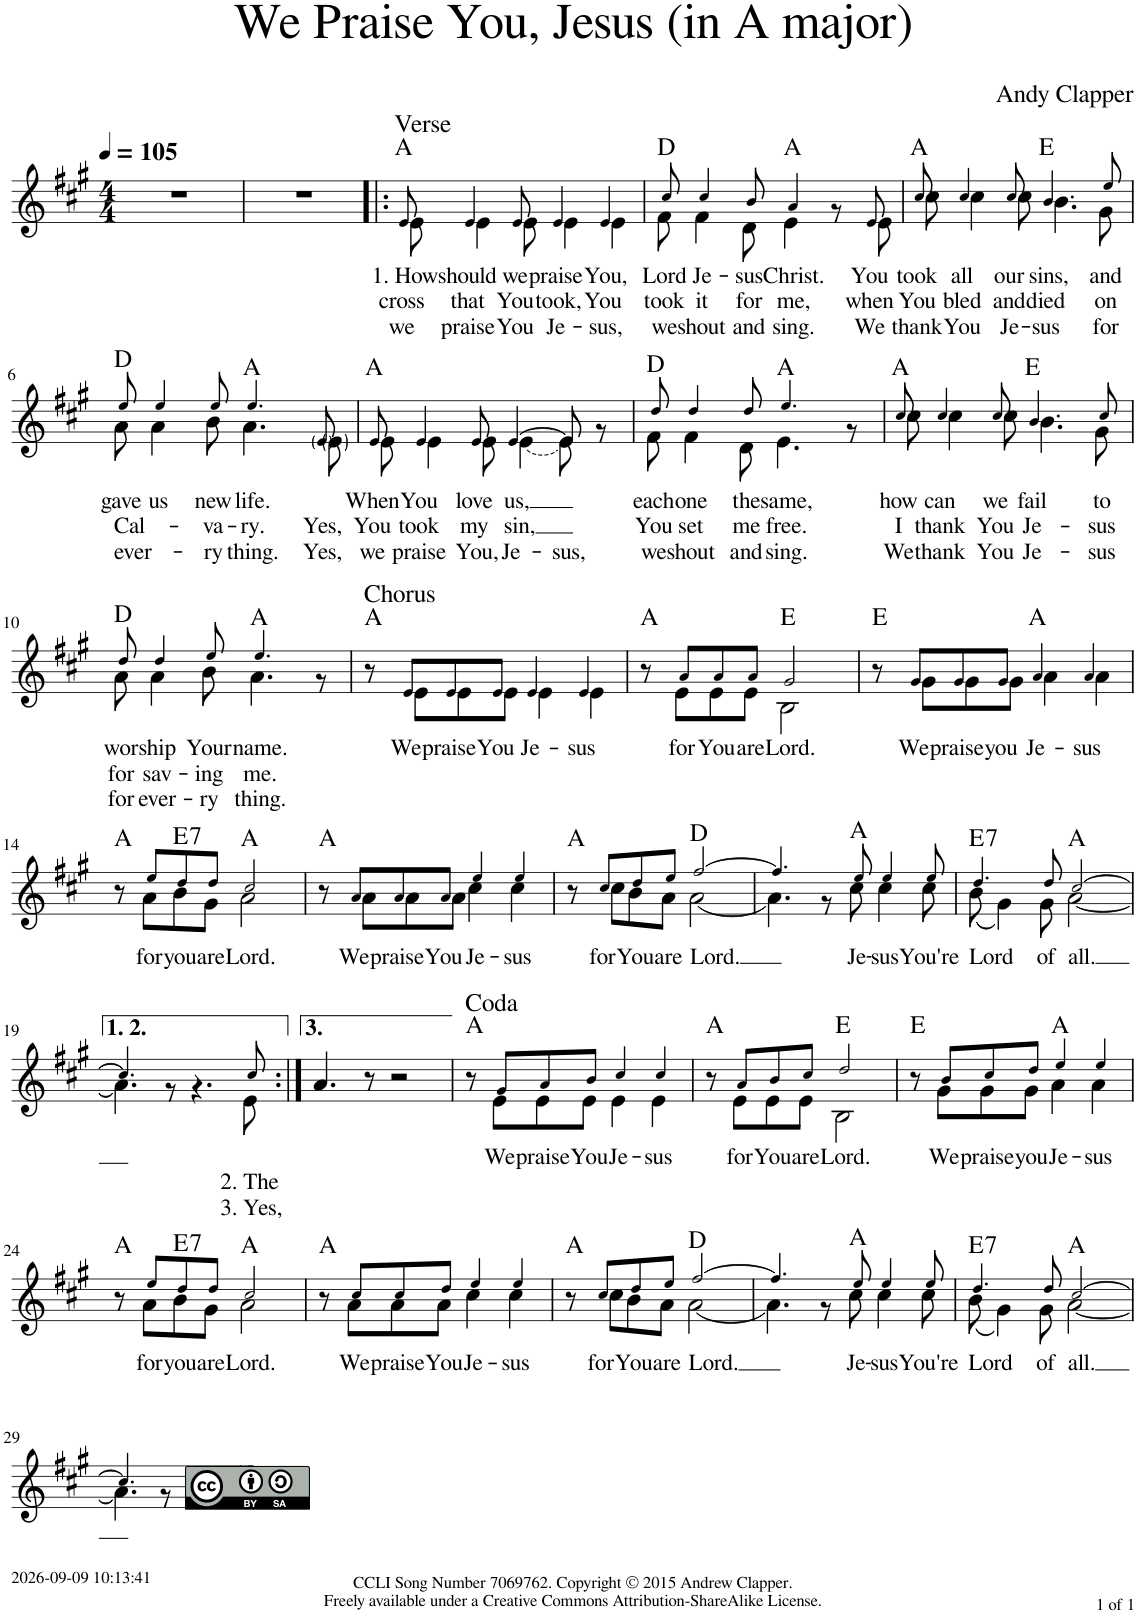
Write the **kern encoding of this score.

**kern	**text	**text	**text	**harte
*part1	*part1	*part1	*part1	*part1
*staff1	*staff1	*staff1	*staff1	*
*I"Voice	*	*	*	*
*I'Vo.	*	*	*	*
*clefG2	*	*	*	*
*k[f#c#g#]	*	*	*	*
*M4/4	*	*	*	*
*MM105	*	*	*	*
=1	=1	=1	=1	=1
1r	.	.	.	.
=2	=2	=2	=2	=2
1r	.	.	.	.
=3!|:	=3!|:	=3!|:	=3!|:	=3!|:
!LO:TX:a:t=Verse	!	!	!	!
!	!LO:LY:b	!LO:LY:b	!LO:LY:b	!
*^	*	*	*	*
8e!/	8e\	1. How	cross	we	A:maj
!	!	!LO:LY:b	!LO:LY:b	!LO:LY:b	!
4e!/	4e\	should	that	praise	.
!	!	!LO:LY:b	!LO:LY:b	!LO:LY:b	!
8e!/	8e\	we	You	You	.
!	!	!LO:LY:b	!LO:LY:b	!LO:LY:b	!
4e!/	4e\	praise	took,	Je-	.
!	!	!LO:LY:b	!LO:LY:b	!LO:LY:b	!
4e!/	4e\	You,	You	-sus,	.
=4	=4	=4	=4	=4	=4
!	!	!LO:LY:b	!LO:LY:b	!LO:LY:b	!
8cc#!/	8f#\	Lord	took	we	D:maj
!	!	!LO:LY:b	!LO:LY:b	!LO:LY:b	!
4cc#!/	4f#\	Je-	it	shout	.
!	!	!LO:LY:b	!LO:LY:b	!LO:LY:b	!
8b!/	8d\	-sus	for	and	.
!	!	!LO:LY:b	!LO:LY:b	!LO:LY:b	!
4a!/	4e\	Christ.	me,	sing.	A:maj
8ryy	8r	.	.	.	.
!	!	!LO:LY:b	!LO:LY:b	!LO:LY:b	!
8e!/	8e\	You	when	We	.
=5	=5	=5	=5	=5	=5
!	!	!LO:LY:b	!LO:LY:b	!LO:LY:b	!
8cc#!/	8cc#\	took	You	thank	A:maj
!	!	!LO:LY:b	!LO:LY:b	!LO:LY:b	!
4cc#!/	4cc#\	all	bled	You	.
!	!	!LO:LY:b	!LO:LY:b	!LO:LY:b	!
8cc#!/	8cc#\	our	and	Je-	.
!	!	!LO:LY:b	!LO:LY:b	!LO:LY:b	!
4.b!/	4.b\	sins,	died	-sus	E:maj
!	!	!LO:LY:b	!LO:LY:b	!LO:LY:b	!
8ee!/	8g#\	and	on	for	.
!!LO:LB:g=z	!!
=6	=6	=6	=6	=6	=6
!	!	!LO:LY:b	!LO:LY:b	!LO:LY:b	!
8ee!/	8a\	gave	Cal-	ever-	D:maj
!	!	!LO:LY:b	!	!	!
4ee!/	4a\	us	.	.	.
!	!	!LO:LY:b	!LO:LY:b	!LO:LY:b	!
8ee!/	8b\	new	-va-	-ry	.
!	!	!LO:LY:b	!LO:LY:b	!LO:LY:b	!
4.ee!/	4.a\	life.	-ry.	thing.	A:maj
!	!	!	!LO:LY:b	!LO:LY:b	!
8e!/	8e\	.	Yes,	Yes,	.
=7	=7	=7	=7	=7	=7
!	!	!LO:LY:b	!LO:LY:b	!LO:LY:b	!
8e!/	8e\	When	You	we	A:maj
!	!	!LO:LY:b	!LO:LY:b	!LO:LY:b	!
4e!/	4e\	You	took	praise	.
!	!	!LO:LY:b	!LO:LY:b	!LO:LY:b	!
8e!/	8e\	love	my	You,	.
!	!LO:T:dash	!LO:LY:b	!LO:LY:b	!LO:LY:b	!
[4e!/	[4e\	us,	sin,	Je-	.
!	!	!	!	!LO:LY:b	!
8e/]	8e\]	.	.	-sus,	.
8ryy	8r	.	.	.	.
=8	=8	=8	=8	=8	=8
!	!	!LO:LY:b	!LO:LY:b	!LO:LY:b	!
8dd!/	8f#\	each	You	we	D:maj
!	!	!LO:LY:b	!LO:LY:b	!LO:LY:b	!
4dd!/	4f#\	one	set	shout	.
!	!	!LO:LY:b	!LO:LY:b	!LO:LY:b	!
8dd!/	8d\	the	me	and	.
!	!	!LO:LY:b	!LO:LY:b	!LO:LY:b	!
4.ee!/	4.e\	same,	free.	sing.	A:maj
8ryy	8r	.	.	.	.
=9	=9	=9	=9	=9	=9
!	!	!LO:LY:b	!LO:LY:b	!LO:LY:b	!
8cc#!/	8cc#\	how	I	We	A:maj
!	!	!LO:LY:b	!LO:LY:b	!LO:LY:b	!
4cc#!/	4cc#\	can	thank	thank	.
!	!	!LO:LY:b	!LO:LY:b	!LO:LY:b	!
8cc#!/	8cc#\	we	You	You	.
!	!	!LO:LY:b	!LO:LY:b	!LO:LY:b	!
4.b!/	4.b\	fail	Je-	Je-	E:maj
!	!	!LO:LY:b	!LO:LY:b	!LO:LY:b	!
8cc#!/	8g#\	to	-sus	-sus	.
!!LO:LB:g=z	!!
=10	=10	=10	=10	=10	=10
!	!	!LO:LY:b	!LO:LY:b	!LO:LY:b	!
8dd!/	8a\	wor-	for	for	D:maj
!	!	!LO:LY:b	!LO:LY:b	!LO:LY:b	!
4dd!/	4a\	-ship	sav-	ever-	.
!	!	!LO:LY:b	!LO:LY:b	!LO:LY:b	!
8ee!/	8b\	Your	-ing	-ry	.
!	!	!LO:LY:b	!LO:LY:b	!LO:LY:b	!
4.ee!/	4.a\	name.	me.	thing.	A:maj
8ryy	8r	.	.	.	.
=11	=11	=11	=11	=11	=11
!LO:TX:a:t=Chorus	!	!	!	!	!
8r	8ryy	.	.	.	A:maj
!	!	!LO:LY:b	!	!	!
8e!/L	8e\L	We	.	.	.
!	!	!LO:LY:b	!	!	!
8e!/	8e\	praise	.	.	.
!	!	!LO:LY:b	!	!	!
8e!/J	8e\J	You	.	.	.
!	!	!LO:LY:b	!	!	!
4e!/	4e\	Je-	.	.	.
!	!	!LO:LY:b	!	!	!
4e!/	4e\	-sus	.	.	.
=12	=12	=12	=12	=12	=12
8r	8ryy	.	.	.	A:maj
!	!	!LO:LY:b	!	!	!
8a!/L	8e\L	for	.	.	.
!	!	!LO:LY:b	!	!	!
8a!/	8e\	You	.	.	.
!	!	!LO:LY:b	!	!	!
8a!/J	8e\J	are	.	.	.
!	!	!LO:LY:b	!	!	!
2g#!/	2B\	Lord.	.	.	E:maj
=13	=13	=13	=13	=13	=13
8r	8ryy	.	.	.	E:maj
!	!	!LO:LY:b	!	!	!
8g#!/L	8g#\L	We	.	.	.
!	!	!LO:LY:b	!	!	!
8g#!/	8g#\	praise	.	.	.
!	!	!LO:LY:b	!	!	!
8g#!/J	8g#\J	you	.	.	.
!	!	!LO:LY:b	!	!	!
4a!/	4a\	Je-	.	.	A:maj
!	!	!LO:LY:b	!	!	!
4a!/	4a\	-sus	.	.	.
!!LO:LB:g=z	!!
=14	=14	=14	=14	=14	=14
8r	8ryy	.	.	.	A:maj
!	!	!LO:LY:b	!	!	!
8ee!/L	8a\L	for	.	.	.
!	!	!LO:LY:b	!	!	!LO:H:kt=7
8dd!/	8b\	you	.	.	E:7
!	!	!LO:LY:b	!	!	!
8dd!/J	8g#\J	are	.	.	.
!	!	!LO:LY:b	!	!	!
2cc#!/	2a\	Lord.	.	.	A:maj
=15	=15	=15	=15	=15	=15
8r	8ryy	.	.	.	A:maj
!	!	!LO:LY:b	!	!	!
8a!/L	8a\L	We	.	.	.
!	!	!LO:LY:b	!	!	!
8a!/	8a\	praise	.	.	.
!	!	!LO:LY:b	!	!	!
8a!/J	8a\J	You	.	.	.
!	!	!LO:LY:b	!	!	!
4ee!/	4cc#\	Je-	.	.	.
!	!	!LO:LY:b	!	!	!
4ee!/	4cc#\	-sus	.	.	.
=16	=16	=16	=16	=16	=16
8r	8ryy	.	.	.	A:maj
!	!	!LO:LY:b	!	!	!
8cc#!/L	8cc#\L	for	.	.	.
!	!	!LO:LY:b	!	!	!
8dd!/	8b\	You	.	.	.
!	!	!LO:LY:b	!	!	!
8ee!/J	8a\J	are	.	.	.
!	!	!LO:LY:b	!	!	!
[2ff#!/	[2a\	Lord.	.	.	D:maj
=17	=17	=17	=17	=17	=17
4.ff#!/]	4.a\]	.	.	.	.
8ryy	8r	.	.	.	.
!	!	!LO:LY:b	!	!	!
8ee!/	8cc#\	Je-	.	.	A:maj
!	!	!LO:LY:b	!	!	!
4ee!/	4cc#\	-sus	.	.	.
!	!	!LO:LY:b	!	!	!
8ee!/	8cc#\	You're	.	.	.
=18	=18	=18	=18	=18	=18
!	!	!LO:LY:b	!	!	!LO:H:kt=7
4.dd!/	(8b\	Lord	.	.	E:7
.	4g#\)	.	.	.	.
!	!	!LO:LY:b	!	!	!
8dd!/	8g#\	of	.	.	.
!	!	!LO:LY:b	!	!	!
[2cc#!/	[2a\	all.	.	.	A:maj
!!LO:LB:g=z	!!
=19	=19	=19	=19	=19	=19
4.cc#!/]	4.a\]	.	.	.	.
8ryy	8r	.	.	.	.
4.ryy	4.r	.	.	.	.
!	!	!	!LO:LY:b	!LO:LY:b	!
8cc#!/	8e\	.	2. The	3. Yes,	.
*v	*v	*	*	*	*
=20:|!	=20:|!	=20:|!	=20:|!	=20:|!
4.a/	.	.	.	.
8r	.	.	.	.
2r	.	.	.	.
=21	=21	=21	=21	=21
*^	*	*	*	*
8r	8ryy	.	.	.	A:maj
!	!	!LO:LY:b	!	!	!
8g#!/L	8e\L	We	.	.	.
!	!	!LO:LY:b	!	!	!
8a!/	8e\	praise	.	.	.
!	!	!LO:LY:b	!	!	!
8b!/J	8e\J	You	.	.	.
!	!	!LO:LY:b	!	!	!
4cc#!/	4e\	Je-	.	.	.
!	!	!LO:LY:b	!	!	!
4cc#!/	4e\	-sus	.	.	.
=22	=22	=22	=22	=22	=22
8r	8ryy	.	.	.	A:maj
!	!	!LO:LY:b	!	!	!
8a!/L	8e\L	for	.	.	.
!	!	!LO:LY:b	!	!	!
8b!/	8e\	You	.	.	.
!	!	!LO:LY:b	!	!	!
8cc#!/J	8e\J	are	.	.	.
!	!	!LO:LY:b	!	!	!
2dd!/	2B\	Lord.	.	.	E:maj
=23	=23	=23	=23	=23	=23
8r	8ryy	.	.	.	E:maj
!	!	!LO:LY:b	!	!	!
8b!/L	8g#\L	We	.	.	.
!	!	!LO:LY:b	!	!	!
8cc#!/	8g#\	praise	.	.	.
!	!	!LO:LY:b	!	!	!
8dd!/J	8g#\J	you	.	.	.
!	!	!LO:LY:b	!	!	!
4ee!/	4a\	Je-	.	.	A:maj
!	!	!LO:LY:b	!	!	!
4ee!/	4a\	-sus	.	.	.
!!LO:LB:g=z	!!
=24	=24	=24	=24	=24	=24
8r	8ryy	.	.	.	A:maj
!	!	!LO:LY:b	!	!	!
8ee!/L	8a\L	for	.	.	.
!	!	!LO:LY:b	!	!	!LO:H:kt=7
8dd!/	8b\	you	.	.	E:7
!	!	!LO:LY:b	!	!	!
8dd!/J	8g#\J	are	.	.	.
!	!	!LO:LY:b	!	!	!
2cc#!/	2a\	Lord.	.	.	A:maj
=25	=25	=25	=25	=25	=25
8r	8ryy	.	.	.	A:maj
!	!	!LO:LY:b	!	!	!
8cc#!/L	8a\L	We	.	.	.
!	!	!LO:LY:b	!	!	!
8cc#!/	8a\	praise	.	.	.
!	!	!LO:LY:b	!	!	!
8dd!/J	8a\J	You	.	.	.
!	!	!LO:LY:b	!	!	!
4ee!/	4cc#\	Je-	.	.	.
!	!	!LO:LY:b	!	!	!
4ee!/	4cc#\	-sus	.	.	.
=26	=26	=26	=26	=26	=26
8r	8ryy	.	.	.	A:maj
!	!	!LO:LY:b	!	!	!
8cc#!/L	8cc#\L	for	.	.	.
!	!	!LO:LY:b	!	!	!
8dd!/	8b\	You	.	.	.
!	!	!LO:LY:b	!	!	!
8ee!/J	8a\J	are	.	.	.
!	!	!LO:LY:b	!	!	!
[2ff#!/	[2a\	Lord.	.	.	D:maj
=27	=27	=27	=27	=27	=27
4.ff#!/]	4.a\]	.	.	.	.
8ryy	8r	.	.	.	.
!	!	!LO:LY:b	!	!	!
8ee!/	8cc#\	Je-	.	.	A:maj
!	!	!LO:LY:b	!	!	!
4ee!/	4cc#\	-sus	.	.	.
!	!	!LO:LY:b	!	!	!
8ee!/	8cc#\	You're	.	.	.
=28	=28	=28	=28	=28	=28
!	!	!LO:LY:b	!	!	!LO:H:kt=7
4.dd!/	(8b\	Lord	.	.	E:7
.	4g#\)	.	.	.	.
!	!	!LO:LY:b	!	!	!
8dd!/	8g#\	of	.	.	.
!	!	!LO:LY:b	!	!	!
[2cc#!/	[2a\	all.	.	.	A:maj
!!LO:LB:g=z	!!
=29	=29	=29	=29	=29	=29
4.cc#!/]	4.a\]	.	.	.	.
8ryy	8r	.	.	.	.
2ryy	2r	.	.	.	.
*v	*v	*	*	*	*
==	==	==	==	==
*-	*-	*-	*-	*-
